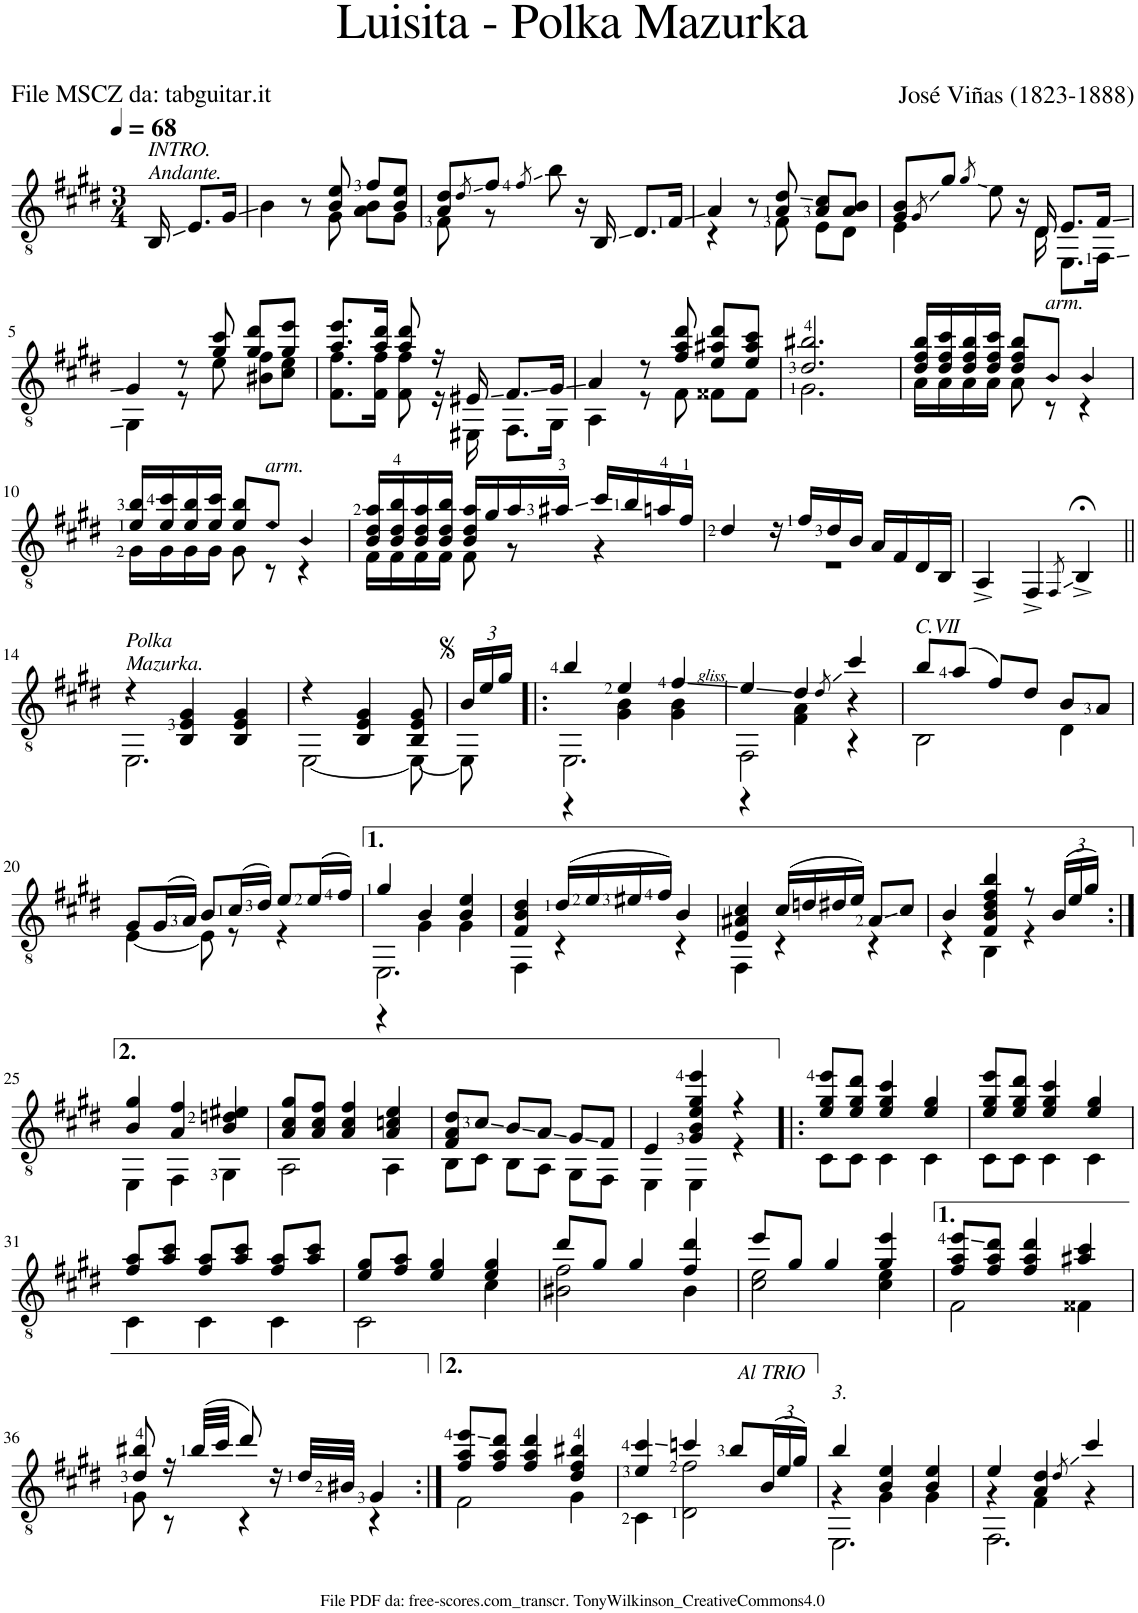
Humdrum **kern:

**kern
*part1
*staff1
*I"Guitar
*I'Guit.
*clefGv2
*k[f#c#g#d#]
*M3/4
*MM68
=
!LO:TX:a:i:t=INTRO.
!LO:TX:a:t=Andante.
16BB/
8.E/L
16G#/Jk
=1
*^
4B\	4.ryy
8r	.
8B/ 8e/	8G#\
8f#/L	8A\ 8B\L
8B/ 8e/J	8G#\J
=2	=2
8A/ 8d#/L	8F#\
8qd#/	.
8f#/J	8r
8qf#/	.
8b\	2ryy
16r	.
16BB/	.
8.D#/L	.
16F#/Jk	.
=3	=3
4A/	4r
8r	8ryy
8A/ 8d#/	8F#\
8A/ 8c#/L	8E\L
8A/ 8B/J	8D#\J
=4	=4
8G#/ 8B/L	4E\
8qG#/	.
8g#/J	.
8qg#/	.
8e\	8.ryy
16r	.
16D#/	16D#\
8.E/L	8.EE\L
16F#/Jk	16FF#\Jk
!!LO:LB:g=z	!!
=5	=5
4G#/	4GG#\
8r	8r
8g#/ 8cc#/	8e\
8g#/ 8dd#/L	8B#X\ 8f#\L
8g#/ 8ee/J	8c#\ 8e\J
=6	=6
8.a/ 8.ee/L	8.F#\ 8.f#\L
16a/ 16dd#/Jk	16F#\ 16f#\Jk
8a/ 8dd#/	8F#\ 8f#\
16r	16r
16E#X/	16EE#X\
8.F#/L	8.FF#\L
16G#/Jk	16GG#\Jk
=7	=7
4A/	4AA\
8r	8r
8f#/ 8a/ 8dd#/	8F#\
8e/ 8a#X/ 8dd#/L	8F##X\L
8e/ 8a#/ 8cc#/J	8F##\J
=8	=8
2.d#/ 2.b#X/	2.G#\
=9	=9
16d#/ 16f#/ 16b/LL	16A\LL
16d#/ 16f#/ 16cc#/	16A\
16d#/ 16f#/ 16b/	16A\
16d#/ 16f#/ 16cc#/JJ	16A\JJ
8d#/ 8f#/ 8b/L	8A\
!LO:TX:a:i:t=arm.	!
8B/J	8r
4B/	4r
!!LO:LB:g=z	!!
=10	=10
16e/ 16b/LL	16G#\LL
16e/ 16cc#/	16G#\
16e/ 16b/	16G#\
16e/ 16cc#/JJ	16G#\JJ
8e/ 8b/L	8G#\
!LO:TX:a:i:t=arm.	!
8e/J	8r
4B/	4r
=11	=11
16B/ 16d#/ 16a/LL	16F#\LL
16B/ 16d#/ 16b/	16F#\
16B/ 16d#/ 16a/	16F#\
16B/ 16d#/ 16b/JJ	16F#\JJ
16B/ 16d#/ 16a/LL	8F#\
16g#/	.
16a/	8r
16a#X/JJ	.
16cc#/LL	4r
16b/	.
16an/	.
16f#/JJ	.
=12	=12
4d#/	2.r
16r	.
16f#/LL	.
16d#/	.
16B/JJ	.
16A/LL	.
16F#/	.
16D#/	.
16BB/JJ	.
*v	*v
=13
4AA^/
4FF#^/
8qFF#/
4BB;<^/
!!LO:LB:g=z
=14||
*^
!LO:TX:a:i:t=Polka	!
!LO:TX:a:t=Mazurka.	!
4r	2.EE\
4BB/ 4E/ 4G#/	.
4BB/ 4E/ 4G#/	.
=15	=15
4r	[2EE\
4BB/ 4E/ 4G#/	.
8BB/ 8E/ 8G#/	8EE\_
=16	=16
*Xbrackettup	*
24B/LL	8EE\]
24e/	.
24g#/JJ	.
=17!|:	=17!|:
*	*^
4b/	2.EE\	4r
4e/	.	4G#\ 4B\
4f#/	.	4G#\ 4B\
=18	=18	=18
4e/	2FF#\	4r
4d#/	.	4F#\ 4A\
8qd#/	.	.
4cc#/	4r	4r
=19	=19	=19
!LO:TX:a:i:t=C.VII	!	!
*	*v	*v
8b/L	2BB\
(8a/J	.
8f#/L)	.
8d#/J	.
8B/L	4D#\
8A/J	.
!!LO:LB:g=z	!!
=20	=20
8G#/L	[4E\
(16G#/L	.
16A/JJ)	.
8B/L	8E\]
(16c#/L	8r
16d#/JJ)	.
8e/L	4r
(16e/L	.
16f#/JJ)	.
=21	=21
*	*^
4g#/	2.EE\	4r
4B/	.	4G#\
4B/ 4e/	.	4G#\
*	*v	*v
=22	=22
4F#/ 4B/ 4d#/	4FF#\
(16d#/LL	4r
16e/	.
16e#X/	.
16f#/JJ)	.
4B/	4r
=23	=23
4E/ 4A#X/ 4c#/	4FF#\
(16c#/LL	4r
16dn/	.
16d#X/	.
16e/JJ)	.
8A#/L	4r
8c#/J	.
=24	=24
4B/	4r
4F#/ 4B/ 4d#/ 4f#/ 4b/	4BB\
8r	4r
(24B/LL	.
24e/	.
24g#/JJ)	.
!!LO:LB:g=z	!!
=25:|!	=25:|!
4B/ 4g#/	4EE\
4A/ 4f#/	4FF#\
4B/ 4dn/ 4e#X/	4GG#\
=26	=26
8A/ 8c#/ 8g#/L	2AA\
8A/ 8c#/ 8f#/J	.
4A/ 4c#/ 4f#/	.
4A/ 4cn/ 4e/	4AA\
=27	=27
8F#/ 8A/ 8d#/L	8BB\L
8c#/J	8C#\J
8B/L	8BB\L
8A/J	8AA\J
8G#/L	8GG#\L
8F#/J	8FF#\J
=28	=28
4E/	4EE\
4G#/ 4B/ 4e/ 4g#/ 4ee/	4EE\
4r	4r
=29!|:	=29!|:
8e/ 8g#/ 8ee/L	8C#\L
8e/ 8g#/ 8dd#/J	8C#\J
4e/ 4g#/ 4cc#/	4C#\
4e/ 4g#/	4C#\
=30	=30
8e/ 8g#/ 8ee/L	8C#\L
8e/ 8g#/ 8dd#/J	8C#\J
4e/ 4g#/ 4cc#/	4C#\
4e/ 4g#/	4C#\
!!LO:LB:g=z	!!
=31	=31
8f#/ 8a/L	4C#\
8a/ 8cc#/J	.
8f#/ 8a/L	4C#\
8a/ 8cc#/J	.
8f#/ 8a/L	4C#\
8a/ 8cc#/J	.
=32	=32
8e/ 8g#/L	2C#\
8f#/ 8a/J	.
4e/ 4g#/	.
4e/ 4g#/	4c#\
=33	=33
8dd#/L	2B#X\ 2f#\
8g#/J	.
4g#/	.
4f#/ 4dd#/	4B#\
=34	=34
8ee/L	2c#\ 2e\
8g#/J	.
4g#/	.
4g#/ 4ee/	4c#\ 4e\
=35	=35
8f#/ 8a/ 8ee/L	2F#\
8f#/ 8a/ 8dd#/J	.
4f#/ 4a/ 4dd#/	.
4a#X/ 4cc#/	4F##X\
!!LO:LB:g=z	!!
=36	=36
8d#/ 8b#X/	8G#\
16r	8r
(32b#/LLL	.
32cc#/JJJ	.
8dd#/)	4r
16r	.
32d#/LLL	.
32B#X/JJJ	.
4G#/	4r
=37:|!	=37:|!
8f#/ 8a/ 8ee/L	2F#\
8f#/ 8a/ 8dd#/J	.
4f#/ 4a/ 4dd#/	.
4d#/ 4f#/ 4b#X/	4G#\
=38	=38
4e/ 4cc#/	4C#\
4ccn/	2D#\ 2f#\
8b/L	.
!LO:TX:a:i:t=Al TRIO	!
(24B/L	.
24e/	.
24g#/JJ)	.
=39	=39
*	*^
!LO:TX:a:i:t=3.	!	!
4b/	4r	2.EE\
4B/ 4e/	4G#\	.
4B/ 4e/	4G#\	.
=40	=40	=40
4e/	4r	2.FF#\
4A/ 4d#/	4F#\	.
8qd#/	.	.
4cc#/	4r	.
*v	*v	*v
=
*-
